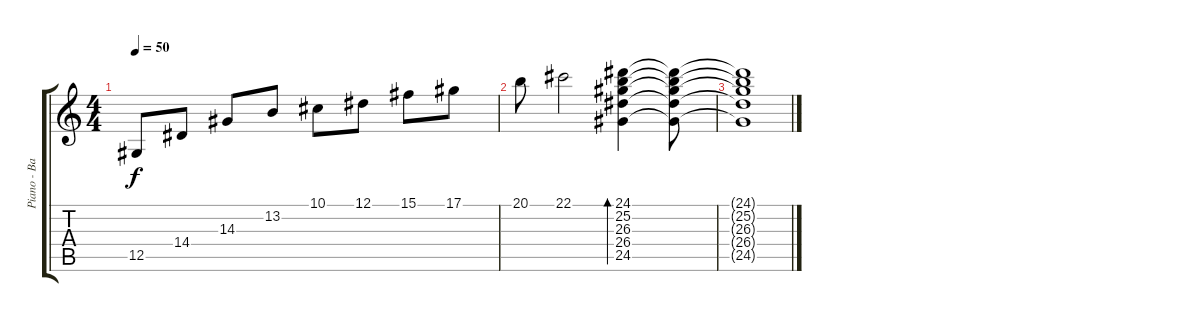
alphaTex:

\track ("Piano - Badi Boy" "Piano - Ba") {instrument rockorgan}
\staff {score tabs}
\tuning (Eb4 Bb3 Gb3 Db3 Ab2 Eb2) {hide}
\ts (4 4)
\tempo 50
\clef g2
\ks c
12.5.8{dy f} 14.4.8 14.3.8 13.2.8 10.1.8 12.1.8 15.1.8 17.1.8 |
20.1.8 22.1.2 (24.1 25.2 26.3 26.4 24.5).4{bd 480 volume 0} (24.1{t} 25.2{t} 26.3{t} 26.4{t} 24.5{t}).8 |
(24.1{t} 25.2{t} 26.3{t} 26.4{t} 24.5{t}).1
